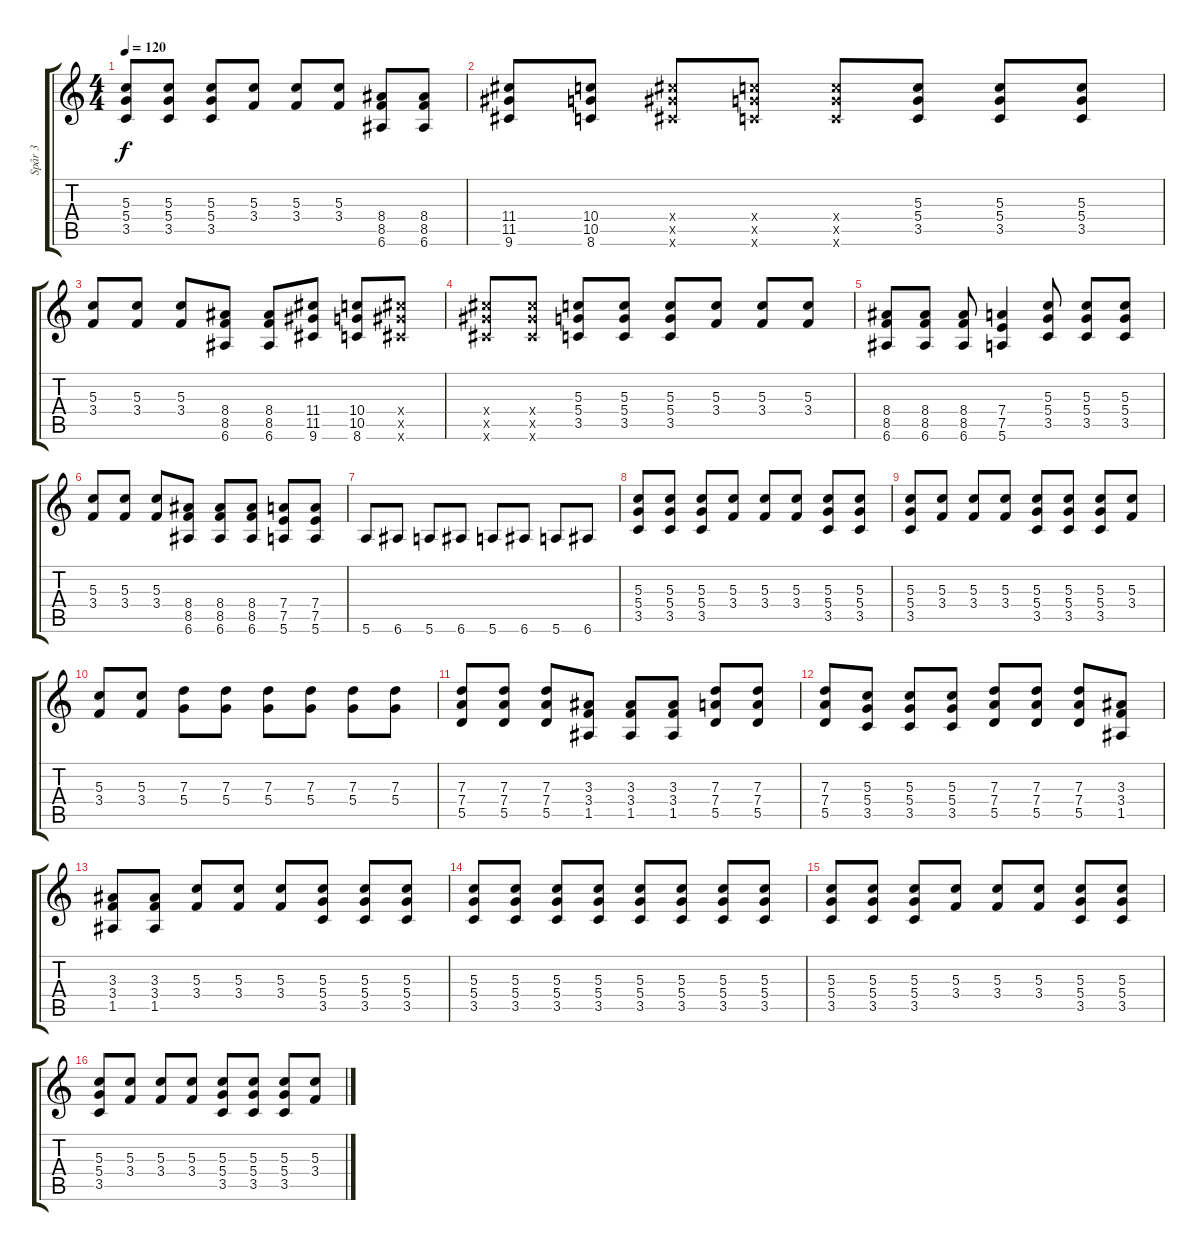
\track ("Spår 3" "Spår 3") {instrument overdrivenguitar}
\staff {score tabs}
\tuning (E4 B3 G3 D3 A2 E2) {hide}
\ts (4 4)
\tempo 120
\clef g2
\ks c
(5.3 5.4 3.5).8{dy f} (5.3 5.4 3.5).8 (5.3 5.4 3.5).8 (5.3 3.4).8 (5.3 3.4).8 (5.3 3.4).8 (8.4 8.5 6.6).8 (8.4 8.5 6.6).8 |
(11.4 11.5 9.6).8 (10.4 10.5 8.6).8 (11.4{x} 11.5{x} 9.6{x}).8 (10.4{x} 10.5{x} 8.6{x}).8 (10.4{x} 10.5{x} 8.6{x}).8 (5.3 5.4 3.5).8 (5.3 5.4 3.5).8 (5.3 5.4 3.5).8 |
(5.3 3.4).8 (5.3 3.4).8 (5.3 3.4).8 (8.4 8.5 6.6).8 (8.4 8.5 6.6).8 (11.4 11.5 9.6).8 (10.4 10.5 8.6).8 (11.4{x} 11.5{x} 9.6{x}).8 |
(11.4{x} 11.5{x} 9.6{x}).8 (11.4{x} 11.5{x} 9.6{x}).8 (5.3 5.4 3.5).8 (5.3 5.4 3.5).8 (5.3 5.4 3.5).8 (5.3 3.4).8 (5.3 3.4).8 (5.3 3.4).8 |
(8.4 8.5 6.6).8 (8.4 8.5 6.6).8 (8.4 8.5 6.6).8 (7.4 7.5 5.6).4 (5.3 5.4 3.5).8 (5.3 5.4 3.5).8 (5.3 5.4 3.5).8 |
(5.3 3.4).8 (5.3 3.4).8 (5.3 3.4).8 (8.4 8.5 6.6).8 (8.4 8.5 6.6).8 (8.4 8.5 6.6).8 (7.4 7.5 5.6).8 (7.4 7.5 5.6).8 |
5.6.8 6.6.8 5.6.8 6.6.8 5.6.8 6.6.8 5.6.8 6.6.8 |
(5.3 5.4 3.5).8 (5.3 5.4 3.5).8 (5.3 5.4 3.5).8 (5.3 3.4).8 (5.3 3.4).8 (5.3 3.4).8 (5.3 5.4 3.5).8 (5.3 5.4 3.5).8 |
(5.3 5.4 3.5).8 (5.3 3.4).8 (5.3 3.4).8 (5.3 3.4).8 (5.3 5.4 3.5).8 (5.3 5.4 3.5).8 (5.3 5.4 3.5).8 (5.3 3.4).8 |
(5.3 3.4).8 (5.3 3.4).8 (7.3 5.4).8 (7.3 5.4).8 (7.3 5.4).8 (7.3 5.4).8 (7.3 5.4).8 (7.3 5.4).8 |
(7.3 7.4 5.5).8 (7.3 7.4 5.5).8 (7.3 7.4 5.5).8 (3.3 3.4 1.5).8 (3.3 3.4 1.5).8 (3.3 3.4 1.5).8 (7.3 7.4 5.5).8 (7.3 7.4 5.5).8 |
(7.3 7.4 5.5).8 (5.3 5.4 3.5).8 (5.3 5.4 3.5).8 (5.3 5.4 3.5).8 (7.3 7.4 5.5).8 (7.3 7.4 5.5).8 (7.3 7.4 5.5).8 (3.3 3.4 1.5).8 |
(3.3 3.4 1.5).8 (3.3 3.4 1.5).8 (5.3 3.4).8 (5.3 3.4).8 (5.3 3.4).8 (5.3 5.4 3.5).8 (5.3 5.4 3.5).8 (5.3 5.4 3.5).8 |
(5.3 5.4 3.5).8 (5.3 5.4 3.5).8 (5.3 5.4 3.5).8 (5.3 5.4 3.5).8 (5.3 5.4 3.5).8 (5.3 5.4 3.5).8 (5.3 5.4 3.5).8 (5.3 5.4 3.5).8 |
(5.3 5.4 3.5).8 (5.3 5.4 3.5).8 (5.3 5.4 3.5).8 (5.3 3.4).8 (5.3 3.4).8 (5.3 3.4).8 (5.3 5.4 3.5).8 (5.3 5.4 3.5).8 |
(5.3 5.4 3.5).8 (5.3 3.4).8 (5.3 3.4).8 (5.3 3.4).8 (5.3 5.4 3.5).8 (5.3 5.4 3.5).8 (5.3 5.4 3.5).8 (5.3 3.4).8
